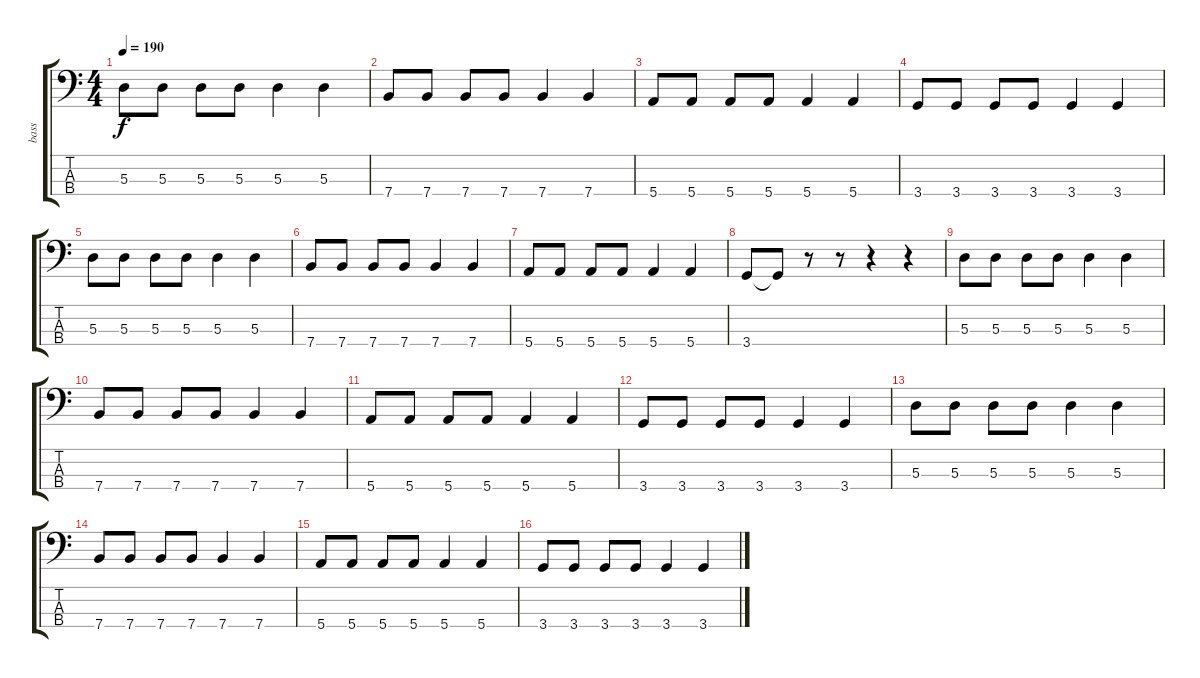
\track ("bass" "bass") {instrument electricbassfinger}
\staff {score tabs}
\tuning (G2 D2 A1 E1) {hide}
\ts (4 4)
\tempo 190
\clef f4
\ks c
5.3.8{dy f} 5.3.8 5.3.8 5.3.8 5.3.4 5.3.4 |
7.4.8 7.4.8 7.4.8 7.4.8 7.4.4 7.4.4 |
5.4.8 5.4.8 5.4.8 5.4.8 5.4.4 5.4.4 |
3.4.8 3.4.8 3.4.8 3.4.8 3.4.4 3.4.4 |
5.3.8 5.3.8 5.3.8 5.3.8 5.3.4 5.3.4 |
7.4.8 7.4.8 7.4.8 7.4.8 7.4.4 7.4.4 |
5.4.8 5.4.8 5.4.8 5.4.8 5.4.4 5.4.4 |
3.4.8 3.4{t}.8 r.8 r.8 r.4 r.4 |
\section ("" "")
5.3.8 5.3.8 5.3.8 5.3.8 5.3.4 5.3.4 |
7.4.8 7.4.8 7.4.8 7.4.8 7.4.4 7.4.4 |
5.4.8 5.4.8 5.4.8 5.4.8 5.4.4 5.4.4 |
3.4.8 3.4.8 3.4.8 3.4.8 3.4.4 3.4.4 |
5.3.8 5.3.8 5.3.8 5.3.8 5.3.4 5.3.4 |
7.4.8 7.4.8 7.4.8 7.4.8 7.4.4 7.4.4 |
5.4.8 5.4.8 5.4.8 5.4.8 5.4.4 5.4.4 |
3.4.8 3.4.8 3.4.8 3.4.8 3.4.4 3.4.4
